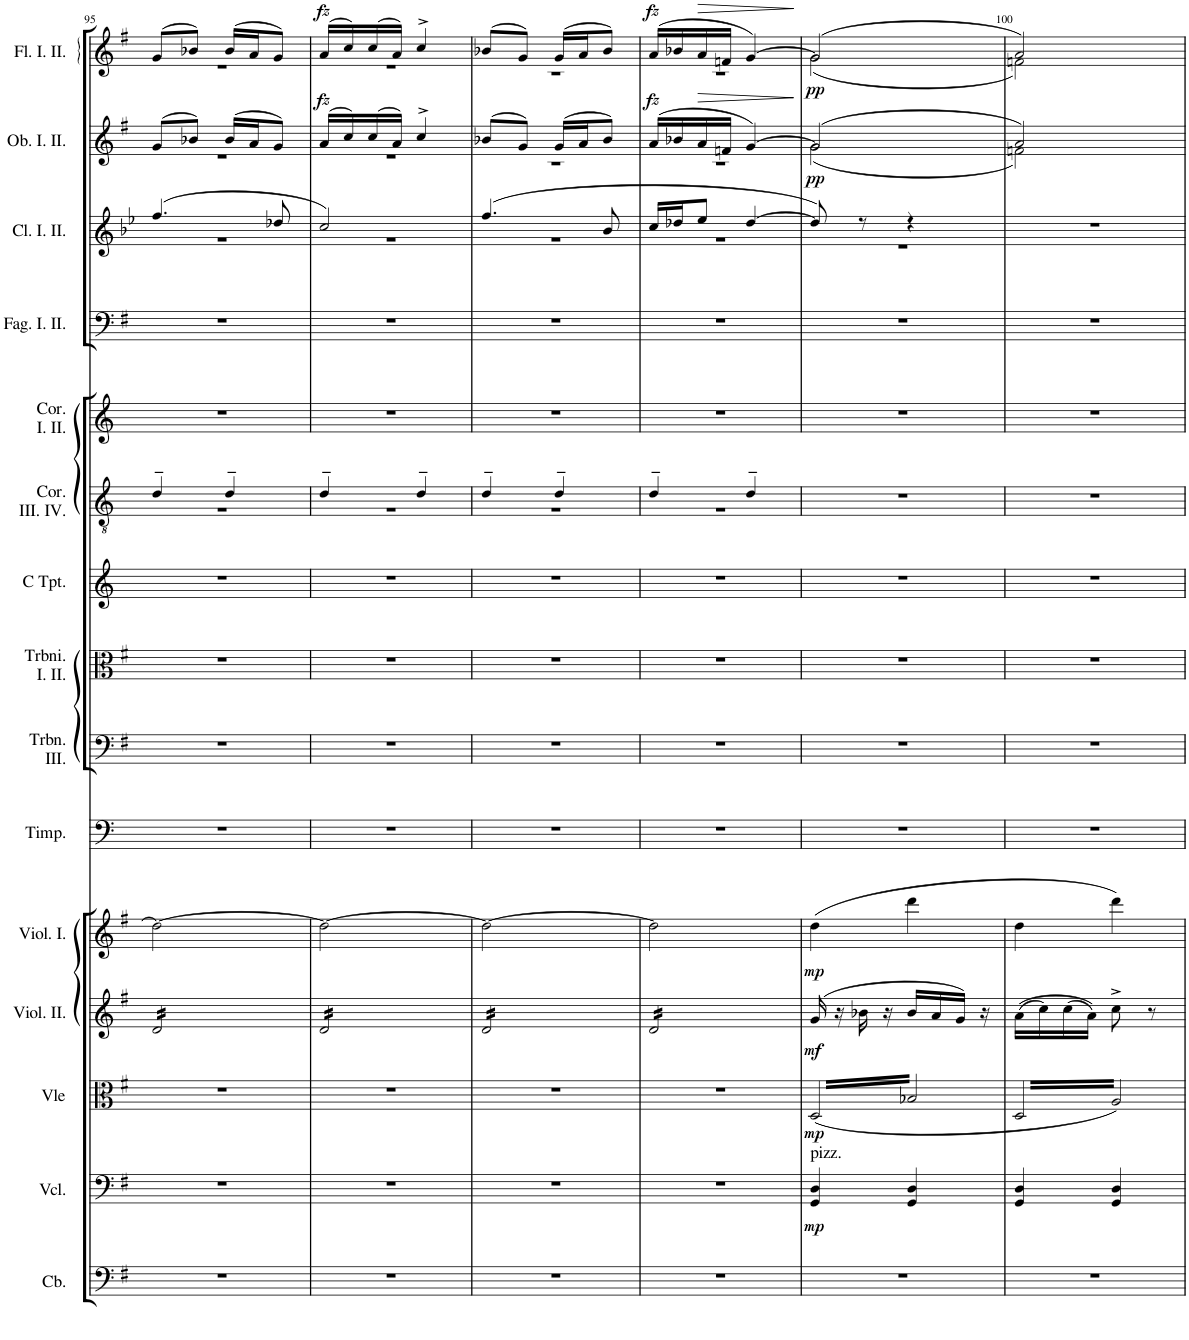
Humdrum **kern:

**kern	**kern	**dynam	**kern	**dynam	**kern	**dynam	**kern	**dynam	**kern	**kern	**kern	**kern	**kern	**kern	**kern	**kern	**kern	**dynam	**kern	**dynam
*part15	*part14	*part14	*part13	*part13	*part12	*part12	*part11	*part11	*part10	*part9	*part8	*part7	*part6	*part5	*part4	*part3	*part2	*part2	*part1	*part1
*staff15	*staff14	*staff14	*staff13	*staff13	*staff12	*staff12	*staff11	*staff11	*staff10	*staff9	*staff8	*staff7	*staff6	*staff5	*staff4	*staff3	*staff2	*staff2	*staff1	*staff1
*I"Contrabassi	*I"Violoncelli	*	*I"Viole	*	*I"Violini II.	*	*I"Violini I.	*	*I"Timpani	*I"Trombone III.	*I"Tromboni I. II.	*I"Trombe I. II. E	*I"Corni III. IV. C	*I"Corni I. II. E	*I"Fagotti I. II.	*I"Clarinetti I. II. A	*I"Oboi I. II.	*	*I"Flauto I.	*
*I'Cb.	*I'Vcl.	*	*I'Vle	*	*I'Viol. II.	*	*I'Viol. I.	*	*I'Timp.	*I'Trbn. III.	*I'Trbni. I. II.	*I'Trbe. I. II.	*I'Cor. III. IV.	*I'Cor. I. II.	*I'Fag. I. II.	*I'Cl. I. II.	*I'Ob. I. II.	*	*	*
!!LO:PB:g=z
*clefF4	*clefF4	*	*clefC3	*	*clefG2	*	*clefG2	*	*clefF4	*clefF4	*clefC3	*clefG2	*clefGv2	*clefG2	*clefF4	*clefG2	*clefG2	*	*clefG2	*
*Trd7c12	*	*	*	*	*	*	*	*	*	*	*	*Trd-3c-4	*Trd7c12	*Trd5c8	*	*Trd2c3	*	*	*	*
*k[f#]	*k[f#]	*	*k[f#]	*	*k[f#]	*	*k[f#]	*	*k[]	*k[f#]	*k[f#]	*k[]	*k[]	*k[]	*k[f#]	*k[b-e-]	*k[f#]	*	*k[f#]	*
*M2/4	*M2/4	*	*M2/4	*	*M2/4	*	*M2/4	*	*M2/4	*M2/4	*M2/4	*M2/4	*M2/4	*M2/4	*M2/4	*M2/4	*M2/4	*	*M2/4	*
=95	=95	=95	=95	=95	=95	=95	=95	=95	=95	=95	=95	=95	=95	=95	=95	=95	=95	=95	=95	=95
*	*	*	*	*	*	*	*	*	*	*	*	*	*^	*	*	*^	*^	*	*^	*
*	*	*	*	*	*tremolo	*	*	*	*	*	*	*	*	*	*	*	*	*	*	*	*	*	*	*
2r	2r	.	2r	.	16d/LL	.	2dd\_	.	2r	2r	2r	2r	4d~/	2r	2r	2r	(4.ff/	2r	(8g/L	2r	.	(8g/L	2r	.
.	.	.	.	.	16d/	.	.	.	.	.	.	.	.	.	.	.	.	.	.	.	.	.	.	.
.	.	.	.	.	16d/	.	.	.	.	.	.	.	.	.	.	.	.	.	8b-X/J)	.	.	8b-X/J)	.	.
.	.	.	.	.	16d/	.	.	.	.	.	.	.	.	.	.	.	.	.	.	.	.	.	.	.
.	.	.	.	.	16d/	.	.	.	.	.	.	.	4d~/	.	.	.	.	.	(16b-/LL	.	.	(16b-/LL	.	.
.	.	.	.	.	16d/	.	.	.	.	.	.	.	.	.	.	.	.	.	16a/J	.	.	16a/J	.	.
.	.	.	.	.	16d/	.	.	.	.	.	.	.	.	.	.	.	8dd-X/	.	8g/J)	.	.	8g/J)	.	.
.	.	.	.	.	16d/JJ	.	.	.	.	.	.	.	.	.	.	.	.	.	.	.	.	.	.	.
=96	=96	=96	=96	=96	=96	=96	=96	=96	=96	=96	=96	=96	=96	=96	=96	=96	=96	=96	=96	=96	=96	=96	=96	=96
!	!	!	!	!	!	!	!	!	!	!	!	!	!	!	!	!	!	!	!	!	!LO:DY:a	!	!	!LO:DY:a
2r	2r	.	2r	.	16d/LL	.	2dd\_	.	2r	2r	2r	2r	4d~/	2r	2r	2r	2cc/)	2r	(16a/LL	2r	fz	(16a/LL	2r	fz
.	.	.	.	.	16d/	.	.	.	.	.	.	.	.	.	.	.	.	.	16cc/)	.	.	16cc/)	.	.
.	.	.	.	.	16d/	.	.	.	.	.	.	.	.	.	.	.	.	.	(16cc/	.	.	(16cc/	.	.
.	.	.	.	.	16d/	.	.	.	.	.	.	.	.	.	.	.	.	.	16a/JJ)	.	.	16a/JJ)	.	.
.	.	.	.	.	16d/	.	.	.	.	.	.	.	4d~/	.	.	.	.	.	4cc^>/	.	.	4cc^>/	.	.
.	.	.	.	.	16d/	.	.	.	.	.	.	.	.	.	.	.	.	.	.	.	.	.	.	.
.	.	.	.	.	16d/	.	.	.	.	.	.	.	.	.	.	.	.	.	.	.	.	.	.	.
.	.	.	.	.	16d/JJ	.	.	.	.	.	.	.	.	.	.	.	.	.	.	.	.	.	.	.
=97	=97	=97	=97	=97	=97	=97	=97	=97	=97	=97	=97	=97	=97	=97	=97	=97	=97	=97	=97	=97	=97	=97	=97	=97
2r	2r	.	2r	.	16d/LL	.	2dd\_	.	2r	2r	2r	2r	4d~/	2r	2r	2r	(4.ff/	2r	(8b-X/L	2r	.	(8b-X/L	2r	.
.	.	.	.	.	16d/	.	.	.	.	.	.	.	.	.	.	.	.	.	.	.	.	.	.	.
.	.	.	.	.	16d/	.	.	.	.	.	.	.	.	.	.	.	.	.	8g/J)	.	.	8g/J)	.	.
.	.	.	.	.	16d/	.	.	.	.	.	.	.	.	.	.	.	.	.	.	.	.	.	.	.
.	.	.	.	.	16d/	.	.	.	.	.	.	.	4d~/	.	.	.	.	.	(16g/LL	.	.	(16g/LL	.	.
.	.	.	.	.	16d/	.	.	.	.	.	.	.	.	.	.	.	.	.	16a/J	.	.	16a/J	.	.
.	.	.	.	.	16d/	.	.	.	.	.	.	.	.	.	.	.	8b-/	.	8b-/J)	.	.	8b-/J)	.	.
.	.	.	.	.	16d/JJ	.	.	.	.	.	.	.	.	.	.	.	.	.	.	.	.	.	.	.
=98	=98	=98	=98	=98	=98	=98	=98	=98	=98	=98	=98	=98	=98	=98	=98	=98	=98	=98	=98	=98	=98	=98	=98	=98
!	!	!	!	!	!	!	!	!	!	!	!	!	!	!	!	!	!	!	!	!	!LO:DY:a	!	!	!LO:DY:a
2r	2r	.	2r	.	16d/LL	.	2dd\]	.	2r	2r	2r	2r	4d~/	2r	2r	2r	16cc/LL	2r	(16a/LL	2r	fz	(16a/LL	2r	fz
.	.	.	.	.	16d/	.	.	.	.	.	.	.	.	.	.	.	16dd-X/J	.	16b-X/	.	.	16b-X/	.	.
!	!	!	!	!	!	!	!	!	!	!	!	!	!	!	!	!	!	!	!	!	!LO:HP:b	!	!	!LO:HP:b
.	.	.	.	.	16d/	.	.	.	.	.	.	.	.	.	.	.	8ee-/J	.	16a/	.	>	16a/	.	>
.	.	.	.	.	16d/	.	.	.	.	.	.	.	.	.	.	.	.	.	16fn/JJ	.	.	16fn/JJ	.	.
.	.	.	.	.	16d/	.	.	.	.	.	.	.	4d~/	.	.	.	[4dd-/	.	[4g/)	.	.	[4g/)	.	.
.	.	.	.	.	16d/	.	.	.	.	.	.	.	.	.	.	.	.	.	.	.	.	.	.	.
.	.	.	.	.	16d/	.	.	.	.	.	.	.	.	.	.	.	.	.	.	.	.	.	.	.
.	.	.	.	.	16d/JJ	.	.	.	.	.	.	.	.	.	.	.	.	.	.	.	.	.	.	.
*	*	*	*	*	*Xtremolo	*	*	*	*	*	*	*	*	*	*	*	*	*	*	*	*	*	*	*
*	*	*	*	*	*	*	*	*	*	*	*	*	*	*	*	*	*v	*v	*	*	*	*v	*v	*
*	*	*	*	*	*	*	*	*	*	*	*	*	*v	*v	*	*	*	*v	*v	*	*	*
.	.	.	.	.	.	.	.	.	.	.	.	.	.	.	.	.	.	]	.	]
=99	=99	=99	=99	=99	=99	=99	=99	=99	=99	=99	=99	=99	=99	=99	=99	=99	=99	=99	=99	=99
*	*	*	*	*	*	*	*	*	*	*	*	*	*	*	*	*^	*^	*	*^	*
!	!LO:TX:a:t=pizz.	!	!	!	!	!	!	!	!	!	!	!	!	!	!	!	!	!	!	!	!	!	!
!	!	!LO:DY:b	!	!LO:DY:b	!	!LO:DY:b	!	!LO:DY:b	!	!	!	!	!	!	!	!	!	!	!	!LO:DY:b	!	!	!LO:DY:b
*	*	*	*tremolo	*	*	*	*	*	*	*	*	*	*	*	*	*	*	*	*	*	*	*	*
2r	4GG/ 4D/	mp	(32D/LLL	mp	(16g/	mf	(4dd\	mp	2r	2r	2r	2r	2r	2r	2r	8dd-/])	2r	(2g/]	(2g\	pp	(2g/]	(2g\	pp
.	.	.	32B-X/	.	.	.	.	.	.	.	.	.	.	.	.	.	.	.	.	.	.	.	.
.	.	.	32D/	.	16r	.	.	.	.	.	.	.	.	.	.	.	.	.	.	.	.	.	.
.	.	.	32B-X/	.	.	.	.	.	.	.	.	.	.	.	.	.	.	.	.	.	.	.	.
.	.	.	32D/	.	16b-X\	.	.	.	.	.	.	.	.	.	.	8r	.	.	.	.	.	.	.
.	.	.	32B-X/	.	.	.	.	.	.	.	.	.	.	.	.	.	.	.	.	.	.	.	.
.	.	.	32D/	.	16r	.	.	.	.	.	.	.	.	.	.	.	.	.	.	.	.	.	.
.	.	.	32B-X/	.	.	.	.	.	.	.	.	.	.	.	.	.	.	.	.	.	.	.	.
.	4GG/ 4D/	.	32D/	.	16b-/LL	.	4ddd\	.	.	.	.	.	.	.	.	4r	.	.	.	.	.	.	.
.	.	.	32B-X/	.	.	.	.	.	.	.	.	.	.	.	.	.	.	.	.	.	.	.	.
.	.	.	32D/	.	16a/	.	.	.	.	.	.	.	.	.	.	.	.	.	.	.	.	.	.
.	.	.	32B-X/	.	.	.	.	.	.	.	.	.	.	.	.	.	.	.	.	.	.	.	.
.	.	.	32D/	.	16g/JJ)	.	.	.	.	.	.	.	.	.	.	.	.	.	.	.	.	.	.
.	.	.	32B-X/	.	.	.	.	.	.	.	.	.	.	.	.	.	.	.	.	.	.	.	.
.	.	.	32D/	.	16r	.	.	.	.	.	.	.	.	.	.	.	.	.	.	.	.	.	.
.	.	.	32B-X/JJJ	.	.	.	.	.	.	.	.	.	.	.	.	.	.	.	.	.	.	.	.
*	*	*	*	*	*	*	*	*	*	*	*	*	*	*	*	*v	*v	*	*	*	*	*	*
=100	=100	=100	=100	=100	=100	=100	=100	=100	=100	=100	=100	=100	=100	=100	=100	=100	=100	=100	=100	=100	=100	=100
2r	4GG/ 4D/	.	32D/LLL	.	((16a\LL	.	4dd\	.	2r	2r	2r	2r	2r	2r	2r	2r	2a/)	2fn\)	.	2a/)	2fn\)	.
.	.	.	32A/)	.	.	.	.	.	.	.	.	.	.	.	.	.	.	.	.	.	.	.
.	.	.	32D/	.	16cc\)	.	.	.	.	.	.	.	.	.	.	.	.	.	.	.	.	.
.	.	.	32A/)	.	.	.	.	.	.	.	.	.	.	.	.	.	.	.	.	.	.	.
.	.	.	32D/	.	(16cc\	.	.	.	.	.	.	.	.	.	.	.	.	.	.	.	.	.
.	.	.	32A/)	.	.	.	.	.	.	.	.	.	.	.	.	.	.	.	.	.	.	.
.	.	.	32D/	.	16a\JJ))	.	.	.	.	.	.	.	.	.	.	.	.	.	.	.	.	.
.	.	.	32A/)	.	.	.	.	.	.	.	.	.	.	.	.	.	.	.	.	.	.	.
.	4GG/ 4D/	.	32D/	.	8cc^\	.	4ddd\)	.	.	.	.	.	.	.	.	.	.	.	.	.	.	.
.	.	.	32A/)	.	.	.	.	.	.	.	.	.	.	.	.	.	.	.	.	.	.	.
.	.	.	32D/	.	.	.	.	.	.	.	.	.	.	.	.	.	.	.	.	.	.	.
.	.	.	32A/)	.	.	.	.	.	.	.	.	.	.	.	.	.	.	.	.	.	.	.
.	.	.	32D/	.	8r	.	.	.	.	.	.	.	.	.	.	.	.	.	.	.	.	.
.	.	.	32A/)	.	.	.	.	.	.	.	.	.	.	.	.	.	.	.	.	.	.	.
.	.	.	32D/	.	.	.	.	.	.	.	.	.	.	.	.	.	.	.	.	.	.	.
.	.	.	32A/)JJJ	.	.	.	.	.	.	.	.	.	.	.	.	.	.	.	.	.	.	.
*	*	*	*Xtremolo	*	*	*	*	*	*	*	*	*	*	*	*	*	*	*	*	*	*	*
.	.	.	.	.	.	.	.	.	.	.	.	.	.	.	.	.	.	.	.	.	.	.
.	.	.	.	.	.	.	.	.	.	.	.	.	.	.	.	.	.	.	.	.	.	.
.	.	.	.	.	.	.	.	.	.	.	.	.	.	.	.	.	.	.	.	.	.	.
.	.	.	.	.	.	.	.	.	.	.	.	.	.	.	.	.	.	.	.	.	.	.
.	.	.	.	.	.	.	.	.	.	.	.	.	.	.	.	.	.	.	.	.	.	.
.	.	.	.	.	.	.	.	.	.	.	.	.	.	.	.	.	.	.	.	.	.	.
.	.	.	.	.	.	.	.	.	.	.	.	.	.	.	.	.	.	.	.	.	.	.
.	.	.	.	.	.	.	.	.	.	.	.	.	.	.	.	.	.	.	.	.	.	.
*	*	*	*	*	*	*	*	*	*	*	*	*	*	*	*	*	*v	*v	*	*	*	*
*	*	*	*	*	*	*	*	*	*	*	*	*	*	*	*	*	*	*	*v	*v	*
=	=	=	=	=	=	=	=	=	=	=	=	=	=	=	=	=	=	=	=	=
*-	*-	*-	*-	*-	*-	*-	*-	*-	*-	*-	*-	*-	*-	*-	*-	*-	*-	*-	*-	*-
